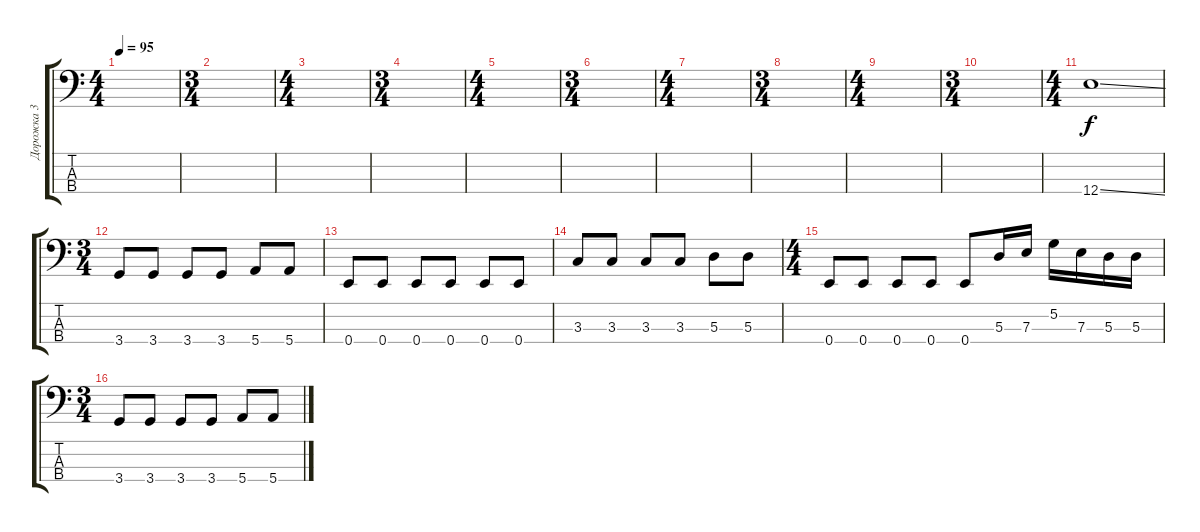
\track ("Дорожка 3" "Дорожка 3") {instrument electricbasspick}
\staff {score tabs}
\tuning (G2 D2 A1 E1) {hide}
\ts (4 4)
\tempo 95
\clef f4
\ks c
|
\ts (3 4)
|
\ts (4 4)
|
\ts (3 4)
|
\ts (4 4)
|
\ts (3 4)
|
\ts (4 4)
|
\ts (3 4)
|
\ts (4 4)
|
\ts (3 4)
|
\ts (4 4)
12.4{ss}.1 |
\ts (3 4)
3.4.8 3.4.8 3.4.8 3.4.8 5.4.8 5.4.8 |
0.4.8 0.4.8 0.4.8 0.4.8 0.4.8 0.4.8 |
3.3.8 3.3.8 3.3.8 3.3.8 5.3.8 5.3.8 |
\ts (4 4)
0.4.8 0.4.8 0.4.8 0.4.8 0.4.8 5.3.16 7.3.16 5.2.16 7.3.16 5.3.16 5.3.16 |
\ts (3 4)
3.4.8 3.4.8 3.4.8 3.4.8 5.4.8 5.4.8
